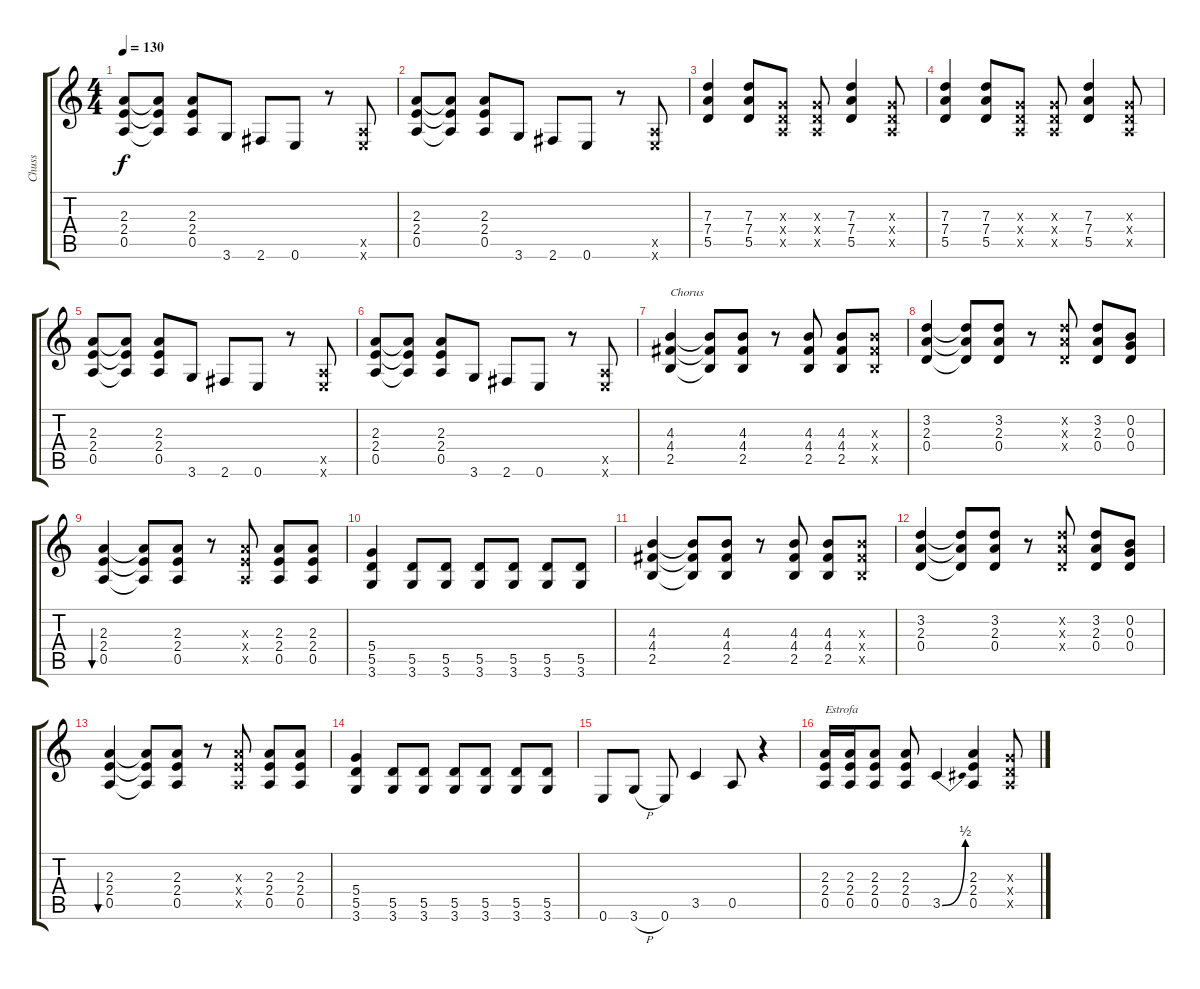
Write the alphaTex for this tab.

\track ("Chuss" "Chuss") {instrument overdrivenguitar}
\staff {score tabs}
\tuning (E4 B3 G3 D3 A2 E2) {hide}
\ts (4 4)
\tempo 130
\clef g2
\ks c
(2.3 2.4 0.5).8{dy f} (2.3{t} 2.4{t} 0.5{t}).8 (2.3 2.4 0.5).8 3.6.8 2.6.8 0.6.8 r.8 (0.5{x} 0.6{x}).8 |
(2.3 2.4 0.5).8 (2.3{t} 2.4{t} 0.5{t}).8 (2.3 2.4 0.5).8 3.6.8 2.6.8 0.6.8 r.8 (0.5{x} 0.6{x}).8 |
(7.3 7.4 5.5).4 (7.3 7.4 5.5).8 (0.3{x} 0.4{x} 0.5{x}).8 (0.3{x} 0.4{x} 0.5{x}).8 (7.3 7.4 5.5).4 (0.3{x} 0.4{x} 0.5{x}).8 |
(7.3 7.4 5.5).4 (7.3 7.4 5.5).8 (0.3{x} 0.4{x} 0.5{x}).8 (0.3{x} 0.4{x} 0.5{x}).8 (7.3 7.4 5.5).4 (0.3{x} 0.4{x} 0.5{x}).8 |
(2.3 2.4 0.5).8 (2.3{t} 2.4{t} 0.5{t}).8 (2.3 2.4 0.5).8 3.6.8 2.6.8 0.6.8 r.8 (0.5{x} 0.6{x}).8 |
(2.3 2.4 0.5).8 (2.3{t} 2.4{t} 0.5{t}).8 (2.3 2.4 0.5).8 3.6.8 2.6.8 0.6.8 r.8 (0.5{x} 0.6{x}).8 |
(4.3 4.4 2.5).4{txt "Chorus"} (4.3{t} 4.4{t} 2.5{t}).8 (4.3 4.4 2.5).8 r.8 (4.3 4.4 2.5).8 (4.3 4.4 2.5).8 (4.3{x} 4.4{x} 2.5{x}).8 |
(3.2 2.3 0.4).4 (3.2{t} 2.3{t} 0.4{t}).8 (3.2 2.3 0.4).8 r.8 (3.2{x} 2.3{x} 0.4{x}).8 (3.2 2.3 0.4).8 (0.2 0.3 0.4).8 |
(2.3 2.4 0.5).4{bu 240} (2.3{t} 2.4{t} 0.5{t}).8 (2.3 2.4 0.5).8 r.8 (2.3{x} 2.4{x} 0.5{x}).8 (2.3 2.4 0.5).8 (2.3 2.4 0.5).8 |
(5.4 5.5 3.6).4 (5.5 3.6).8 (5.5 3.6).8 (5.5 3.6).8 (5.5 3.6).8 (5.5 3.6).8 (5.5 3.6).8 |
(4.3 4.4 2.5).4 (4.3{t} 4.4{t} 2.5{t}).8 (4.3 4.4 2.5).8 r.8 (4.3 4.4 2.5).8 (4.3 4.4 2.5).8 (4.3{x} 4.4{x} 2.5{x}).8 |
(3.2 2.3 0.4).4 (3.2{t} 2.3{t} 0.4{t}).8 (3.2 2.3 0.4).8 r.8 (3.2{x} 2.3{x} 0.4{x}).8 (3.2 2.3 0.4).8 (0.2 0.3 0.4).8 |
(2.3 2.4 0.5).4{bu 240} (2.3{t} 2.4{t} 0.5{t}).8 (2.3 2.4 0.5).8 r.8 (2.3{x} 2.4{x} 0.5{x}).8 (2.3 2.4 0.5).8 (2.3 2.4 0.5).8 |
(5.4 5.5 3.6).4 (5.5 3.6).8 (5.5 3.6).8 (5.5 3.6).8 (5.5 3.6).8 (5.5 3.6).8 (5.5 3.6).8 |
0.6.8 3.6{h}.8 0.6.8 3.5.4 0.5.8 r.4 |
(2.3 2.4 0.5).16{txt "Estrofa"} (2.3 2.4 0.5).16 (2.3 2.4 0.5).8 (2.3 2.4 0.5).8 3.5{be (bend 0 0 60 2)}.4 (2.3 2.4 0.5).4 (0.3{x} 0.4{x} 0.5{x}).8
